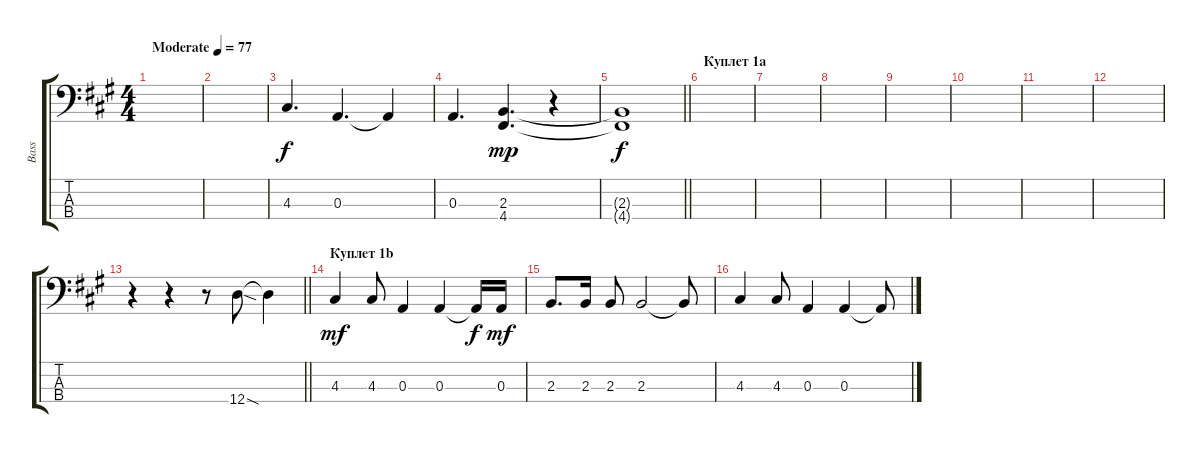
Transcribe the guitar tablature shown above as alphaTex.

\track ("Bass" "Bass") {instrument electricbassfinger}
\staff {score tabs}
\tuning (G2 D2 A1 D1) {hide}
\ts (4 4)
\tempo (77 "Moderate")
\clef f4
\ks f#minor
|
|
4.3.4{d} 0.3.4{d} 0.3{t}.4 |
0.3.4{d} (2.3 4.4).4{d dy mp} r.4 |
\barLineRight lightlight
(2.3{t} 4.4{t}).1{dy f volume 0} |
\section ("" "Куплет 1a")
|
|
|
|
|
|
|
\barLineRight lightlight
r.4 r.4 r.8 12.4{sod}.8 12.4{t}.4 |
\section ("" "Куплет 1b")
4.3.4{dy mf} 4.3.8 0.3.4 0.3.4 0.3{t}.16{dy f} 0.3.16{dy mf} |
2.3.8{d} 2.3.16 2.3.8 2.3.2 2.3{t}.8 |
4.3.4 4.3.8 0.3.4 0.3.4 0.3{t}.8
